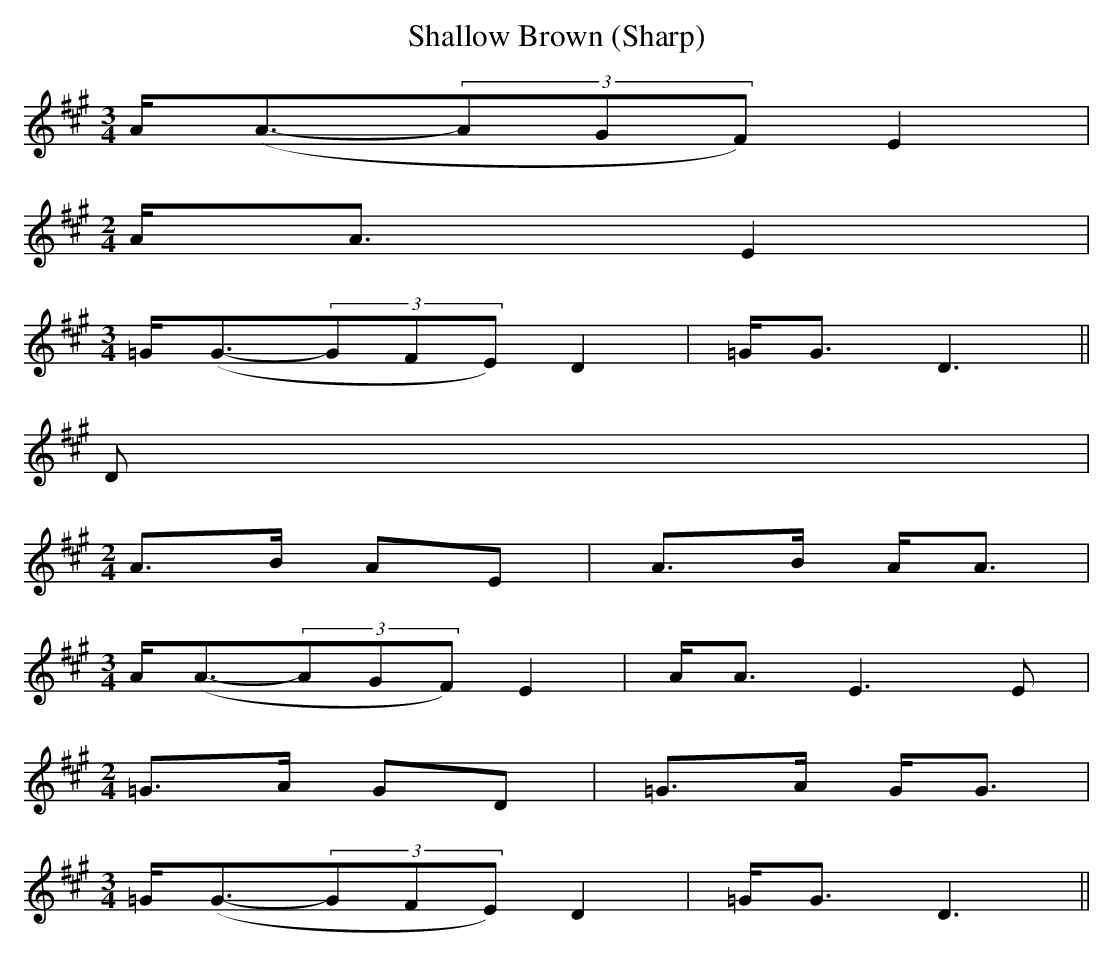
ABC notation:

X:1
T:Shallow Brown (Sharp)
M:3/4
L:1/8
K:A
A<(A-(3AGF)E2|
M:2/4
L:1/8
A<A E2|
M:3/4
L:1/8
=G<(G-(3GFE)D2|=G<G D3||
D|
M:2/4
L:1/8
A>B AE|A>B A<A|
M:3/4
L:1/8
A<(A-(3AGF)E2|A<A E3E|
M:2/4
L:1/8
=G>A GD|=G>A G<G|
M:3/4
L:1/8
=G<(G-(3GFE)D2|=G<G D3||
